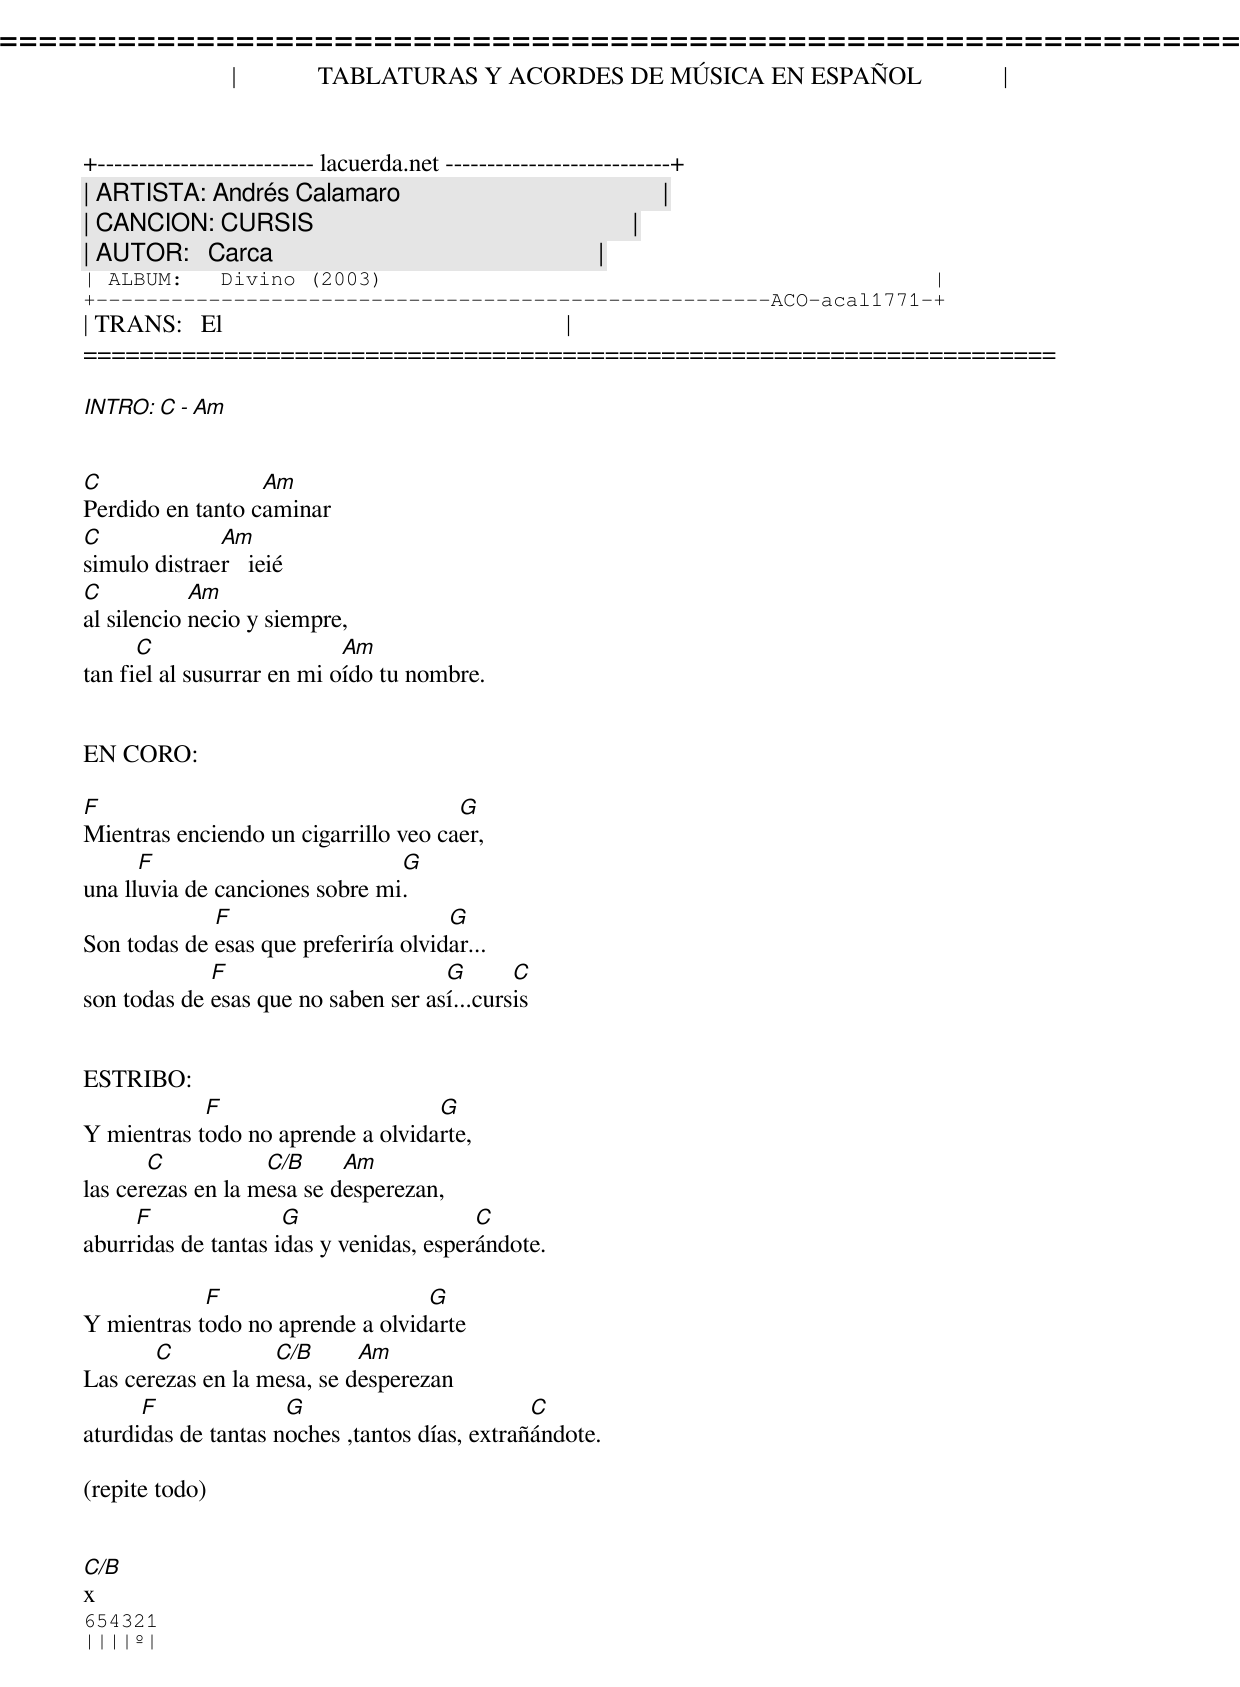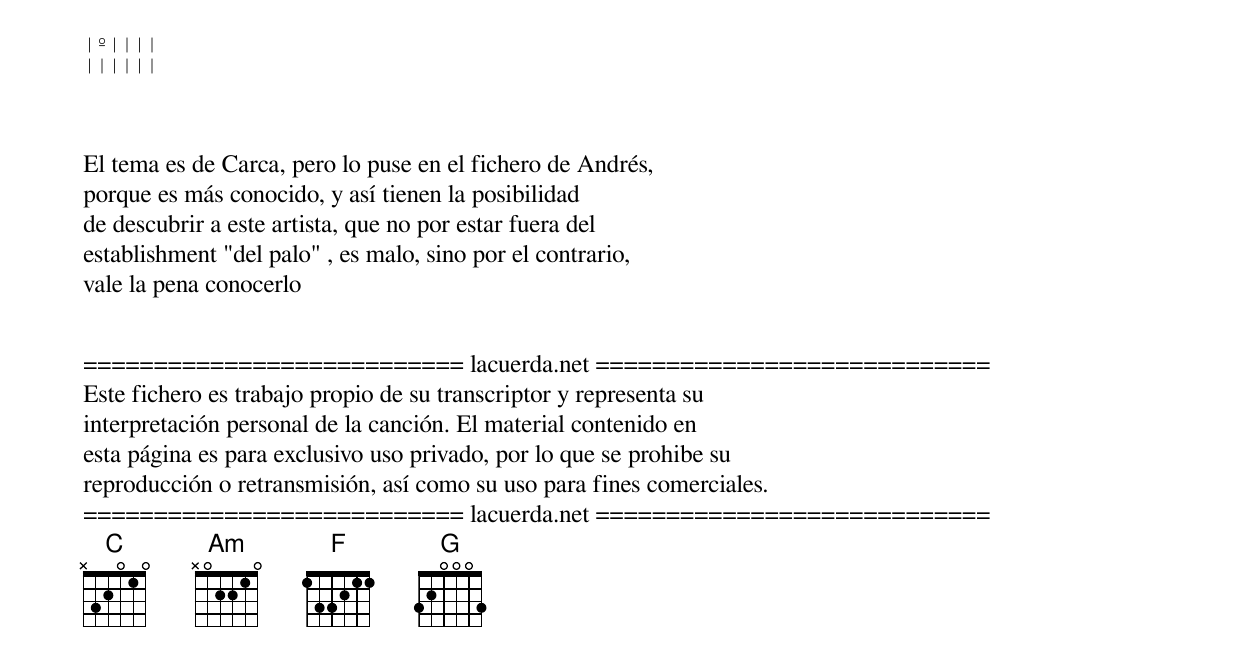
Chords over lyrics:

=====================================================================
|             TABLATURAS Y ACORDES DE MÚSICA EN ESPAÑOL             |
+-------------------------- lacuerda.net ---------------------------+
| ARTISTA: Andrés Calamaro                                          |
| CANCION: CURSIS                                                   |
| AUTOR:   Carca                                                    |
| ALBUM:   Divino (2003)                                            |
+------------------------------------------------------ACO-acal1771-+
| TRANS:   El                                                       |
=====================================================================

INTRO: C - Am


C                 Am
Perdido en tanto caminar
C             Am
simulo distraer   ieié
C           Am
al silencio necio y siempre,
      C                     Am
tan fiel al susurrar en mi oído tu nombre.


EN CORO:

F                                     G
Mientras enciendo un cigarrillo veo caer,
      F                         G
una lluvia de canciones sobre mi.
             F                        G
Son todas de esas que preferiría olvidar...
             F                       G       C
son todas de esas que no saben ser así...cursis


ESTRIBO:
            F                      G
Y mientras todo no aprende a olvidarte,
       C           C/B     Am
las cerezas en la mesa se desperezan,
     F               G                   C
aburridas de tantas idas y venidas, esperándote.

            F                     G
Y mientras todo no aprende a olvidarte
       C           C/B      Am
Las cerezas en la mesa, se desperezan
      F              G                         C
aturdidas de tantas noches ,tantos días, extrañándote.

(repite todo)


C/B
x
654321
||||º|
|º||||
||||||



El tema es de Carca, pero lo puse en el fichero de Andrés,
porque es más conocido, y así tienen la posibilidad
de descubrir a este artista, que no por estar fuera del
establishment "del palo" , es malo, sino por el contrario,
vale la pena conocerlo


=========================== lacuerda.net ============================
Este fichero es trabajo propio de su transcriptor y representa su
interpretación personal de la canción. El material contenido en
esta página es para exclusivo uso privado, por lo que se prohibe su
reproducción o retransmisión, así como su uso para fines comerciales.
=========================== lacuerda.net ============================
